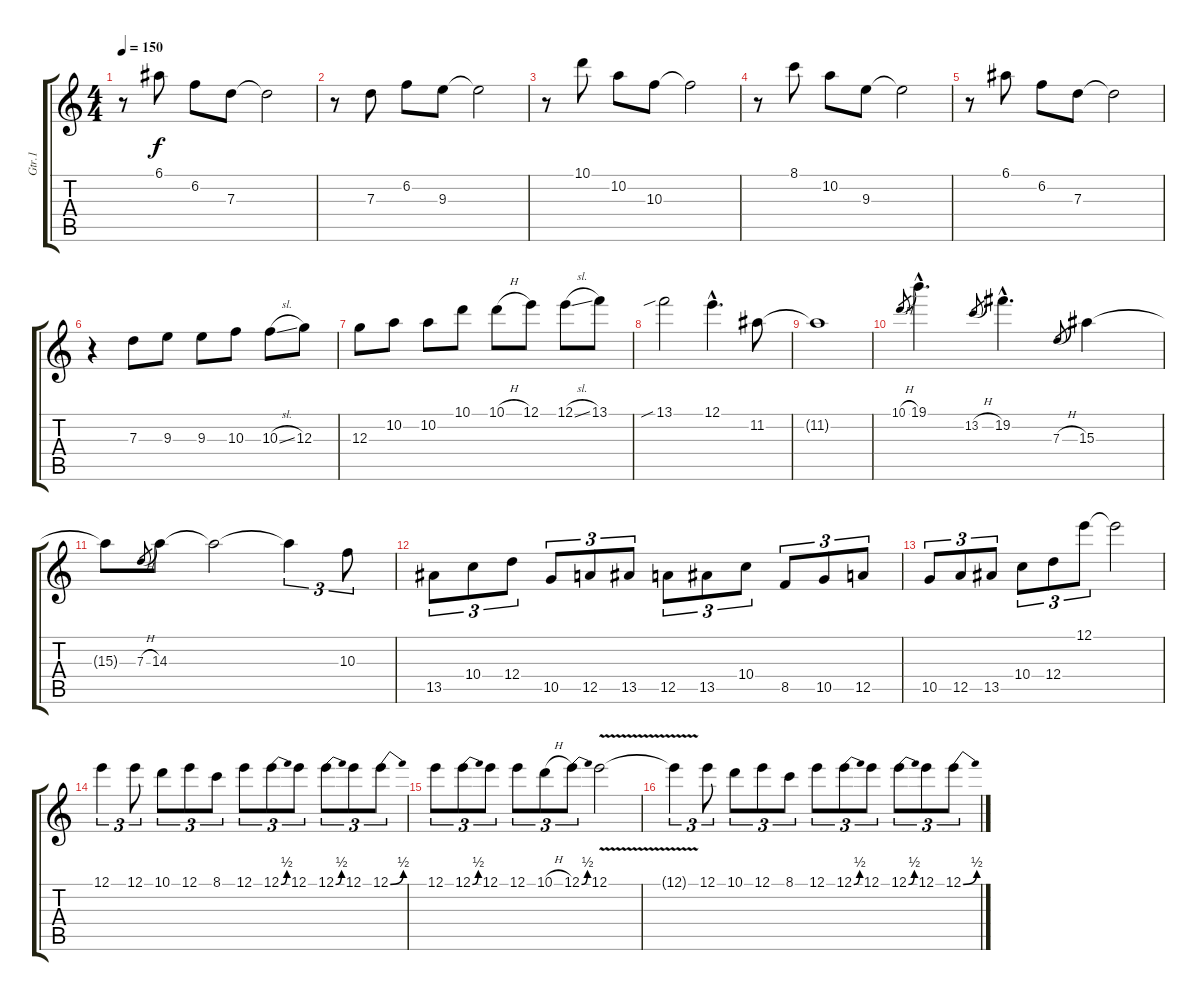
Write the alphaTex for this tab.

\track ("Gtr.1" "Gtr.1") {instrument distortionguitar}
\staff {score tabs}
\tuning (E4 B3 G3 D3 A2 E2) {hide}
\ts (4 4)
\tempo 150
\clef g2
\ks c
r.8{dy f} 6.1.8 6.2.8 7.3.8 7.3{t}.2 |
r.8 7.3.8 6.2.8 9.3.8 9.3{t}.2 |
r.8 10.1.8 10.2.8 10.3.8 10.3{t}.2 |
r.8 8.1.8 10.2.8 9.3.8 9.3{t}.2 |
r.8 6.1.8 6.2.8 7.3.8 7.3{t}.2 |
r.4 7.3.8 9.3.8 9.3.8 10.3.8 10.3{sl}.8 12.3.8 |
12.3.8 10.2.8 10.2.8 10.1.8 10.1{h}.8 12.1.8 12.1{sl}.8 13.1.8 |
13.1{sib}.2 12.1{hac}.4{d} 11.2.8 |
11.2{t}.1 |
10.1{h}.8{gr} 19.1{hac}.4{d} 13.2{h}.8{gr} 19.2{hac}.4{d} 7.3{h}.8{gr} 15.3.4 |
15.3{t}.8 7.3{h}.8{gr} 14.3.8 14.3{t}.2 14.3{t}.4{tu (3 2)} 10.3.8{tu (3 2)} |
13.5.8{tu (3 2)} 10.4.8{tu (3 2)} 12.4.8{tu (3 2)} 10.5.8{tu (3 2)} 12.5.8{tu (3 2)} 13.5.8{tu (3 2)} 12.5.8{tu (3 2)} 13.5.8{tu (3 2)} 10.4.8{tu (3 2)} 8.5.8{tu (3 2)} 10.5.8{tu (3 2)} 12.5.8{tu (3 2)} |
10.5.8{tu (3 2)} 12.5.8{tu (3 2)} 13.5.8{tu (3 2)} 10.4.8{tu (3 2)} 12.4.8{tu (3 2)} 12.1.8{tu (3 2)} 12.1{t}.2 |
12.1.4{tu (3 2)} 12.1.8{tu (3 2)} 10.1.8{tu (3 2)} 12.1.8{tu (3 2)} 8.1.8{tu (3 2)} 12.1.8{tu (3 2)} 12.1{be (bend 0 0 60 2)}.8{tu (3 2)} 12.1.8{tu (3 2)} 12.1{be (bend 0 0 60 2)}.8{tu (3 2)} 12.1.8{tu (3 2)} 12.1{be (bend 0 0 60 2)}.8{tu (3 2)} |
12.1.8{tu (3 2)} 12.1{be (bend 0 0 60 2)}.8{tu (3 2)} 12.1.8{tu (3 2)} 12.1.8{tu (3 2)} 10.1{h}.8{tu (3 2)} 12.1{be (bend 0 0 60 2)}.8{tu (3 2)} 12.1{v}.2 |
12.1{t}.4{tu (3 2)} 12.1.8{tu (3 2)} 10.1.8{tu (3 2)} 12.1.8{tu (3 2)} 8.1.8{tu (3 2)} 12.1.8{tu (3 2)} 12.1{be (bend 0 0 60 2)}.8{tu (3 2)} 12.1.8{tu (3 2)} 12.1{be (bend 0 0 60 2)}.8{tu (3 2)} 12.1.8{tu (3 2)} 12.1{be (bend 0 0 60 2)}.8{tu (3 2)}
